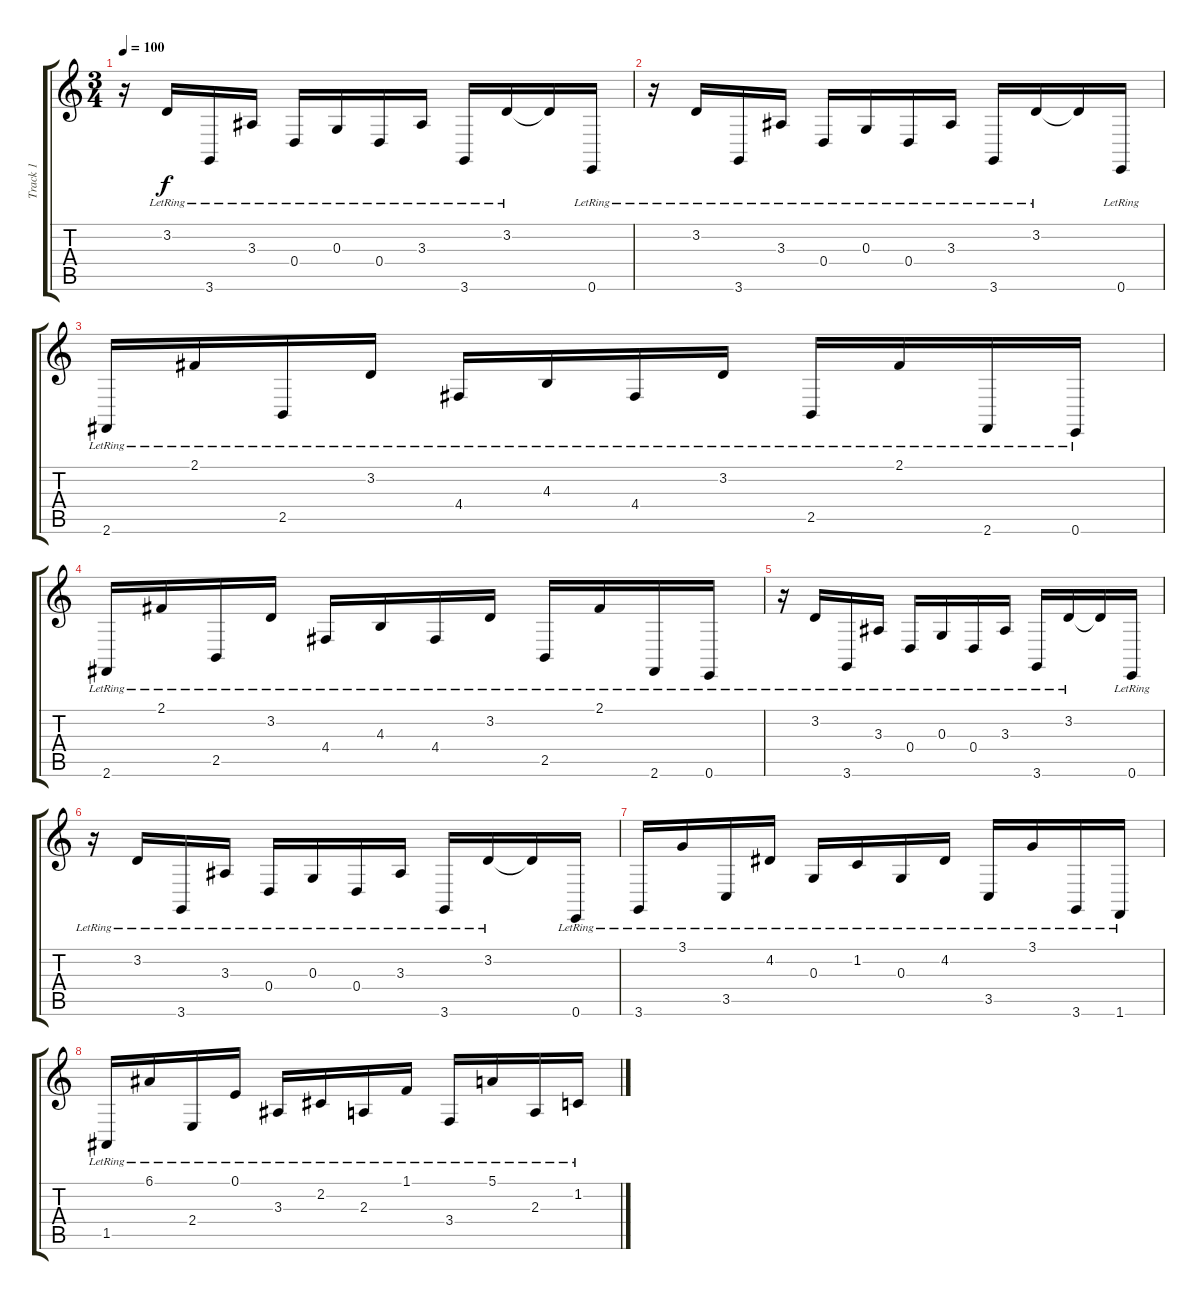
\track ("Track 1" "Track 1") {instrument acousticgrandpiano}
\staff {score tabs}
\tuning (E4 B3 G3 D3 A2 E2) {hide}
\ts (3 4)
\tempo 100
\clef g2
\ks c
r.16{dy f} 3.2{lr}.16 3.6{lr}.16 3.3{lr}.16 0.4{lr}.16 0.3{lr}.16 0.4{lr}.16 3.3{lr}.16 3.6{lr}.16 3.2{lr}.16 3.2{t}.16 0.6{lr}.16 |
r.16 3.2{lr}.16 3.6{lr}.16 3.3{lr}.16 0.4{lr}.16 0.3{lr}.16 0.4{lr}.16 3.3{lr}.16 3.6{lr}.16 3.2{lr}.16 3.2{t}.16 0.6{lr}.16 |
2.6{lr}.16 2.1{lr}.16 2.5{lr}.16 3.2{lr}.16 4.4{lr}.16 4.3{lr}.16 4.4{lr}.16 3.2{lr}.16 2.5{lr}.16 2.1{lr}.16 2.6{lr}.16 0.6{lr}.16 |
2.6{lr}.16 2.1{lr}.16 2.5{lr}.16 3.2{lr}.16 4.4{lr}.16 4.3{lr}.16 4.4{lr}.16 3.2{lr}.16 2.5{lr}.16 2.1{lr}.16 2.6{lr}.16 0.6{lr}.16 |
r.16 3.2{lr}.16 3.6{lr}.16 3.3{lr}.16 0.4{lr}.16 0.3{lr}.16 0.4{lr}.16 3.3{lr}.16 3.6{lr}.16 3.2{lr}.16 3.2{t}.16 0.6{lr}.16 |
r.16 3.2{lr}.16 3.6{lr}.16 3.3{lr}.16 0.4{lr}.16 0.3{lr}.16 0.4{lr}.16 3.3{lr}.16 3.6{lr}.16 3.2{lr}.16 3.2{t}.16 0.6{lr}.16 |
3.6{lr}.16 3.1{lr}.16 3.5{lr}.16 4.2{lr}.16 0.3{lr}.16 1.2{lr}.16 0.3{lr}.16 4.2{lr}.16 3.5{lr}.16 3.1{lr}.16 3.6{lr}.16 1.6{lr}.16 |
1.5{lr}.16 6.1{lr}.16 2.4{lr}.16 0.1{lr}.16 3.3{lr}.16 2.2{lr}.16 2.3{lr}.16 1.1{lr}.16 3.4{lr}.16 5.1{lr}.16 2.3{lr}.16 1.2{lr}.16
